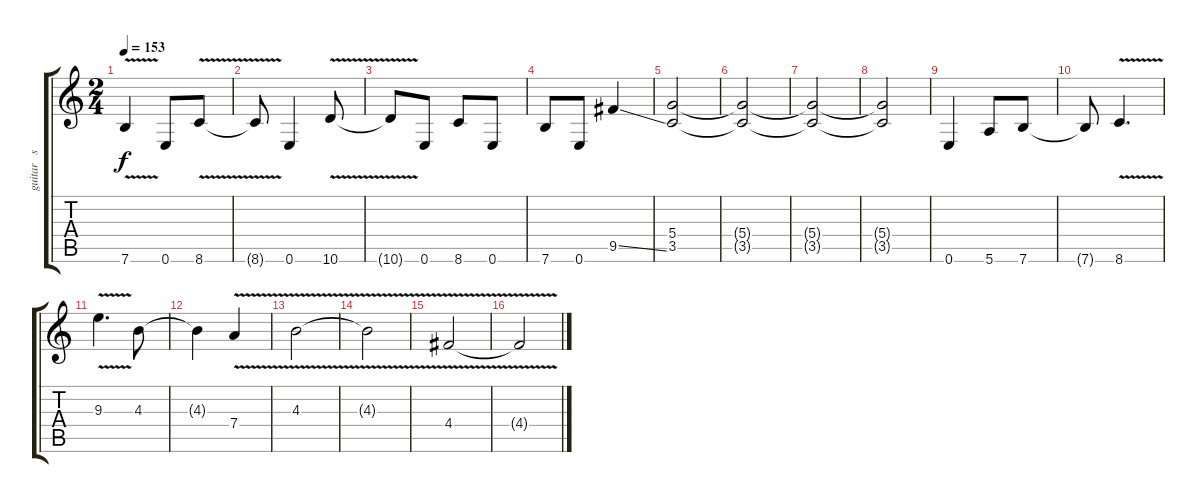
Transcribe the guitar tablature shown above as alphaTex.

\track ("guitar   solo   right" "guitar   s") {instrument overdrivenguitar}
\staff {score tabs}
\tuning (E4 B3 G3 D3 A2 E2) {hide}
\ts (2 4)
\tempo 153
\clef g2
\ks c
7.6{v}.4{dy f} 0.6.8 8.6{v}.8 |
8.6{t}.8 0.6.4 10.6{v}.8 |
10.6{t}.8 0.6.8 8.6.8 0.6.8 |
7.6.8 0.6.8 9.5{ss}.4 |
(5.4 3.5).2 |
(5.4{t} 3.5{t}).2 |
(5.4{t} 3.5{t}).2 |
(5.4{t} 3.5{t}).2 |
0.6.4 5.6.8 7.6.8 |
7.6{t}.8 8.6{v}.4{d} |
9.3{v}.4{d} 4.3.8 |
4.3{t}.4 7.4{v}.4 |
4.3{v}.2 |
4.3{t}.2 |
4.4{v}.2 |
4.4{t}.2
